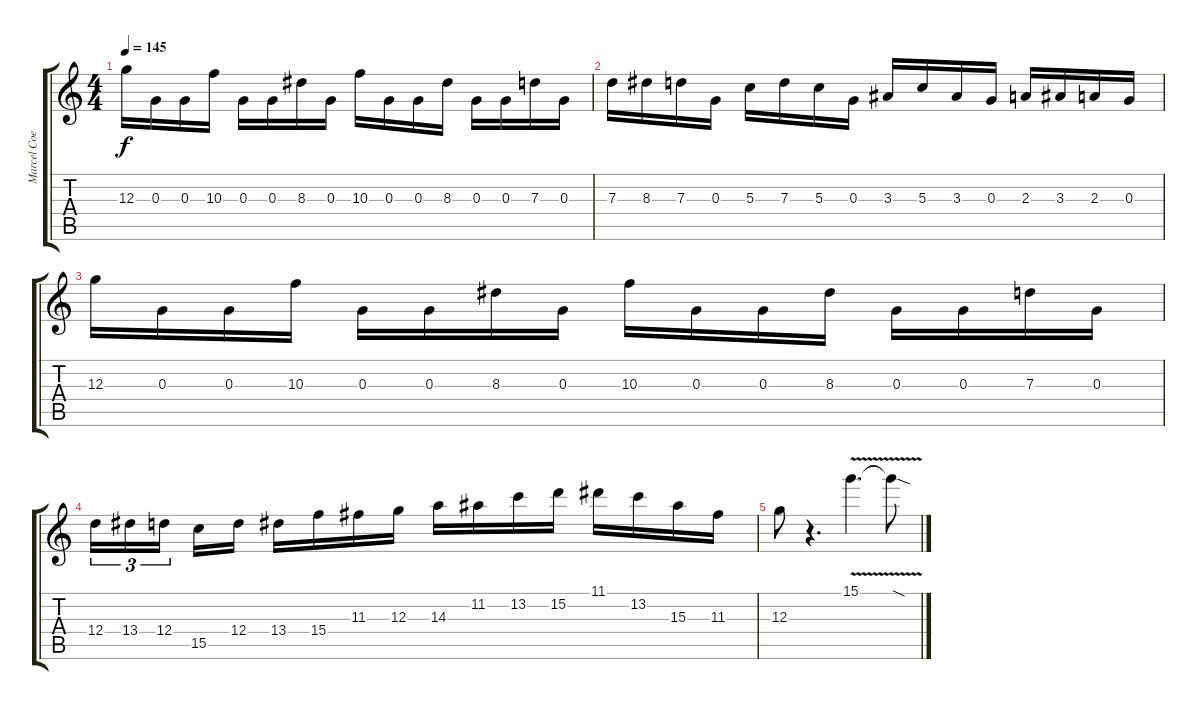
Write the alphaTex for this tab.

\track ("Marcel Coenen" "Marcel Coe") {instrument distortionguitar}
\staff {score tabs}
\tuning (E4 B3 G3 D3 A2 E2) {hide}
\ts (4 4)
\tempo 145
\clef g2
\ks c
12.3.16{dy f} 0.3.16 0.3.16 10.3.16 0.3.16 0.3.16 8.3.16 0.3.16 10.3.16 0.3.16 0.3.16 8.3.16 0.3.16 0.3.16 7.3.16 0.3.16 |
7.3.16 8.3.16 7.3.16 0.3.16 5.3.16 7.3.16 5.3.16 0.3.16 3.3.16 5.3.16 3.3.16 0.3.16 2.3.16 3.3.16 2.3.16 0.3.16 |
12.3.16 0.3.16 0.3.16 10.3.16 0.3.16 0.3.16 8.3.16 0.3.16 10.3.16 0.3.16 0.3.16 8.3.16 0.3.16 0.3.16 7.3.16 0.3.16 |
12.4.16{tu (3 2)} 13.4.16{tu (3 2)} 12.4.16{tu (3 2) beam splitsecondary} 15.5.16 12.4.16 13.4.16 15.4.16 11.3.16 12.3.16 14.3.16 11.2.16 13.2.16 15.2.16 11.1.16 13.2.16 15.3.16 11.3.16 |
12.3.8 r.4{d} 15.1{v}.4{d} 15.1{sod t}.8
